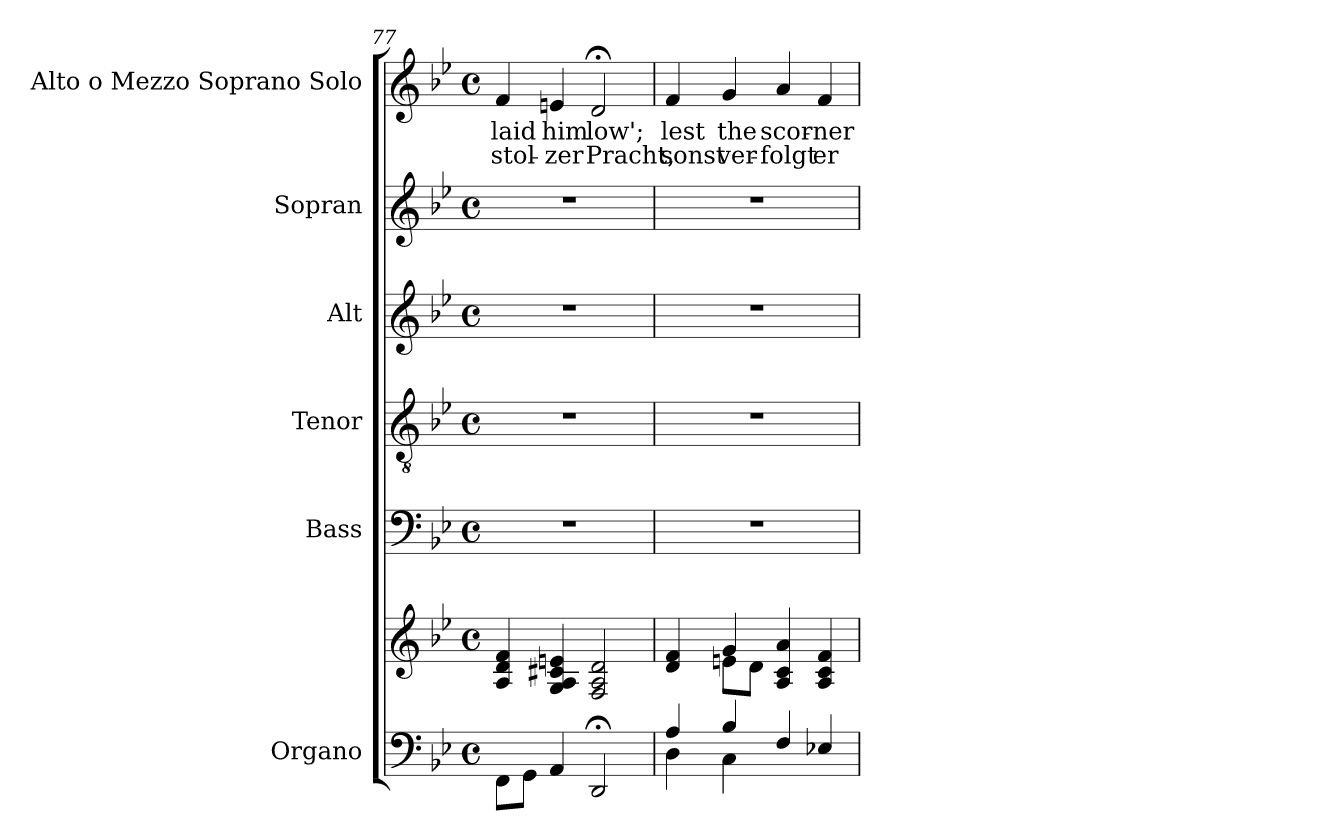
**kern	**kern	**kern	**kern	**kern	**kern	**kern	**text	**text
*part6	*part6	*part5	*part4	*part3	*part2	*part1	*part1	*part1
*staff7	*staff6	*staff5	*staff4	*staff3	*staff2	*staff1	*staff1	*staff1
*I"Organo	*	*I"Bass	*I"Tenor	*I"Alt	*I"Sopran	*I"Alto o Mezzo Soprano Solo	*	*
*	*	*I'B	*I'T	*I'A	*I'S	*I'S o l o	*	*
*clefF4	*clefG2	*clefF4	*clefGv2	*clefG2	*clefG2	*clefG2	*	*
*k[b-e-]	*k[b-e-]	*k[b-e-]	*k[b-e-]	*k[b-e-]	*k[b-e-]	*k[b-e-]	*	*
*M4/4	*M4/4	*M4/4	*M4/4	*M4/4	*M4/4	*M4/4	*	*
*met(c)	*met(c)	*met(c)	*met(c)	*met(c)	*met(c)	*met(c)	*	*
=77	=77	=77	=77	=77	=77	=77	=77	=77
!	!	!	!	!	!	!	!LO:LY:b	!LO:LY:b
8FF\L	4A/ 4d/ 4f/	1r	1r	1r	1r	4f/	laid	stol-
8GG\J	.	.	.	.	.	.	.	.
!	!	!	!	!	!	!	!LO:LY:b	!LO:LY:b
4AA/	4G/ 4A/ 4c#X/ 4en/	.	.	.	.	4en/	him	-zer
!	!	!	!	!	!	!	!LO:LY:b	!LO:LY:b
2DD;</	2F/ 2A/ 2d/	.	.	.	.	2d;</	low';	Pracht,
!!LO:LB:g=z
=78	=78	=78	=78	=78	=78	=78	=78	=78
*^	*^	*	*	*	*	*	*	*
!	!	!	!	!	!	!	!	!	!LO:LY:b	!LO:LY:b
4A/	4D\	4d/ 4f/	4ryy	1r	1r	1r	1r	4f/	lest	sonst
!	!	!	!	!	!	!	!	!	!LO:LY:b	!LO:LY:b
4B-/	4C\	4g/	8en\L	.	.	.	.	4g/	the	ver-
.	.	.	8d\J	.	.	.	.	.	.	.
!	!	!	!	!	!	!	!	!	!LO:LY:b	!LO:LY:b
4F/	2ryy	4A/ 4c/ 4a/	2raayy	.	.	.	.	4a/	scor-	-folgt
!	!	!	!	!	!	!	!	!	!LO:LY:b	!LO:LY:b
4E-X/	.	4A/ 4c/ 4f/	.	.	.	.	.	4f/	-ner	er
*v	*v	*	*	*	*	*	*	*	*	*
*	*v	*v	*	*	*	*	*	*	*
=	=	=	=	=	=	=	=	=
*-	*-	*-	*-	*-	*-	*-	*-	*-
